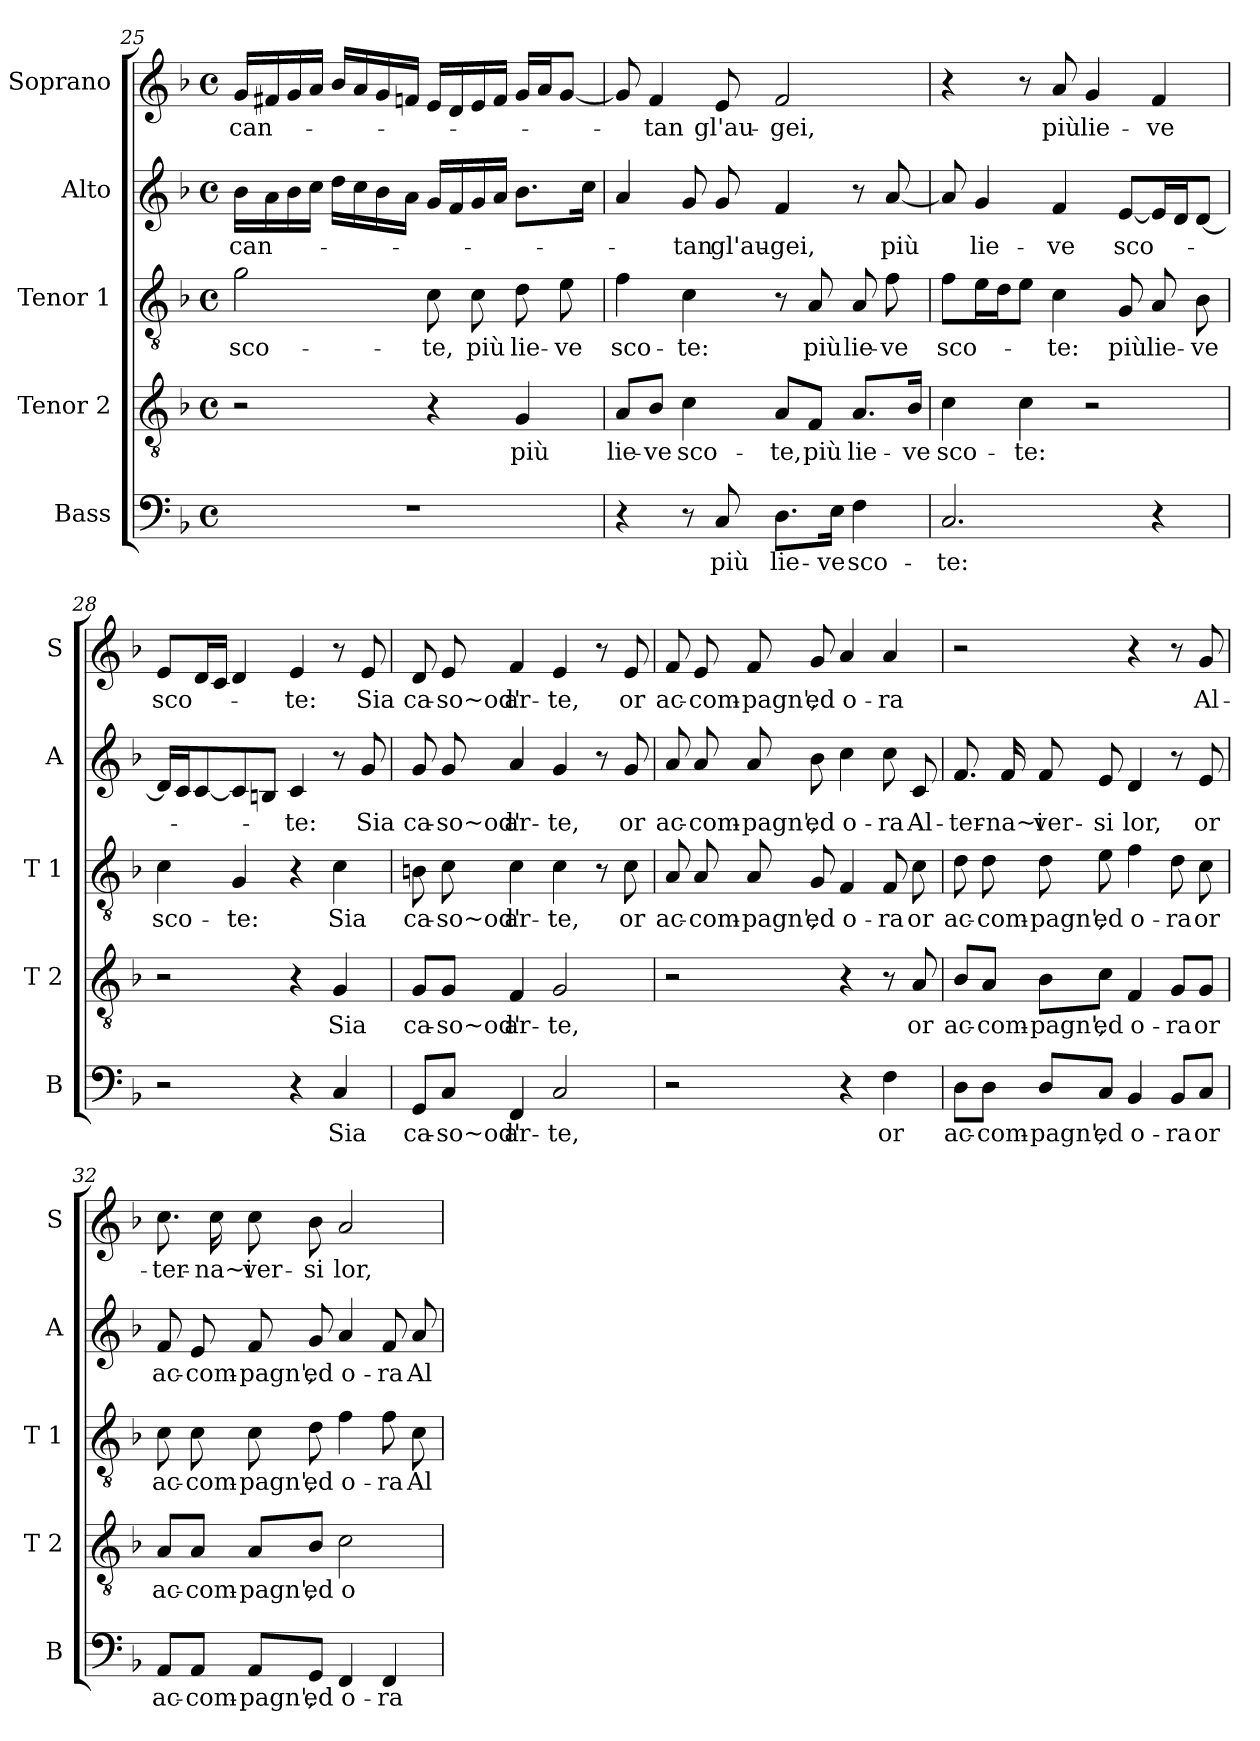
**kern	**text	**kern	**text	**kern	**text	**kern	**text	**kern	**text
*part5	*part5	*part4	*part4	*part3	*part3	*part2	*part2	*part1	*part1
*staff5	*staff5	*staff4	*staff4	*staff3	*staff3	*staff2	*staff2	*staff1	*staff1
*I"Bass	*	*I"Tenor 2	*	*I"Tenor 1	*	*I"Alto	*	*I"Soprano	*
*I'B	*	*I'T 2	*	*I'T 1	*	*I'A	*	*I'S	*
*clefF4	*	*clefGv2	*	*clefGv2	*	*clefG2	*	*clefG2	*
*k[b-]	*	*k[b-]	*	*k[b-]	*	*k[b-]	*	*k[b-]	*
*F:	*	*F:	*	*F:	*	*F:	*	*F:	*
*M4/4	*	*M4/4	*	*M4/4	*	*M4/4	*	*M4/4	*
*met(c)	*	*met(c)	*	*met(c)	*	*met(c)	*	*met(c)	*
=25	=25	=25	=25	=25	=25	=25	=25	=25	=25
1r	.	2r	.	2g\	sco-	16b-\LL	can-	16g/LL	can-
.	.	.	.	.	.	16a\	.	16f#X/	.
.	.	.	.	.	.	16b-\	.	16g/	.
.	.	.	.	.	.	16cc\JJ	.	16a/JJ	.
.	.	.	.	.	.	16dd\LL	.	16b-/LL	.
.	.	.	.	.	.	16cc\	.	16a/	.
.	.	.	.	.	.	16b-\	.	16g/	.
.	.	.	.	.	.	16a\JJ	.	16fn/JJ	.
.	.	4r	.	8c\	-te,	16g/LL	.	16e/LL	.
.	.	.	.	.	.	16f/	.	16d/	.
.	.	.	.	8c\	più	16g/	.	16e/	.
.	.	.	.	.	.	16a/JJ	.	16f/JJ	.
.	.	4G/	più	8d\	lie-	8.b-\L	.	16g/LL	.
.	.	.	.	.	.	.	.	16a/J	.
.	.	.	.	8e\	-ve	.	.	[8g/J	.
.	.	.	.	.	.	16cc\Jk	.	.	.
=26	=26	=26	=26	=26	=26	=26	=26	=26	=26
4r	.	8A/L	lie-	4f\	sco-	4a/	.	8g/]	.
.	.	8B-/J	-ve	.	.	.	.	4f/	-tan
8r	.	4c\	sco-	4c\	-te:	8g/	-tan	.	.
8C/	più	.	.	.	.	8g/	gl'au-	8e/	gl'au-
8.D\L	lie-	8A/L	-te,	8r	.	4f/	-gei,	2f/	-gei,
.	.	8F/J	più	8A/	più	.	.	.	.
16E\Jk	-ve	.	.	.	.	.	.	.	.
4F\	sco-	8.A/L	lie-	8A/	lie-	8r	.	.	.
.	.	.	.	8f\	-ve	[8a/	più	.	.
.	.	16B-/Jk	-ve	.	.	.	.	.	.
!!LO:LB:g=z
=27	=27	=27	=27	=27	=27	=27	=27	=27	=27
2.C/	-te:	4c\	sco-	8f\L	sco-	8a/]	.	4r	.
.	.	.	.	16e\L	.	4g/	lie-	.	.
.	.	.	.	16d\J	.	.	.	.	.
.	.	4c\	-te:	8e\J	.	.	.	8r	.
.	.	.	.	4c\	-te:	4f/	-ve	8a/	più
.	.	2r	.	.	.	.	.	4g/	lie-
.	.	.	.	8G/	più	[8e/L	sco-	.	.
4r	.	.	.	8A/	lie-	16e/L]	.	4f/	-ve
.	.	.	.	.	.	16d/J	.	.	.
.	.	.	.	8B-\	-ve	[8d/J	.	.	.
=28	=28	=28	=28	=28	=28	=28	=28	=28	=28
2r	.	2r	.	4c\	sco-	16d/LL]	.	8e/L	sco-
.	.	.	.	.	.	16c/J	.	.	.
.	.	.	.	.	.	[8c/	.	16d/L	.
.	.	.	.	.	.	.	.	16c/JJ	.
.	.	.	.	4G/	-te:	8c/]	.	4d/	.
.	.	.	.	.	.	8Bn/J	.	.	.
4r	.	4r	.	4r	.	4c/	-te:	4e/	-te:
4C/	Sia	4G/	Sia	4c\	Sia	8r	.	8r	.
.	.	.	.	.	.	8g/	Sia	8e/	Sia
=29	=29	=29	=29	=29	=29	=29	=29	=29	=29
8GG/L	ca-	8G/L	ca-	8Bn\	ca-	8g/	ca-	8d/	ca-
8C/J	-so~od'	8G/J	-so~od'	8c\	-so~od'	8g/	-so~od'	8e/	-so~od'
4FF/	ar-	4F/	ar-	4c\	ar-	4a/	ar-	4f/	ar-
2C/	-te,	2G/	-te,	4c\	-te,	4g/	-te,	4e/	-te,
.	.	.	.	8r	.	8r	.	8r	.
.	.	.	.	8c\	or	8g/	or	8e/	or
=30	=30	=30	=30	=30	=30	=30	=30	=30	=30
2r	.	2r	.	8A/	ac-	8a/	ac-	8f/	ac-
.	.	.	.	8A/	-com-	8a/	-com-	8e/	-com-
.	.	.	.	8A/	-pagn',	8a/	-pagn',	8f/	-pagn',
.	.	.	.	8G/	ed	8b-\	ed	8g/	ed
4r	.	4r	.	4F/	o-	4cc\	o-	4a/	o-
4F\	or	8r	.	8F/	-ra	8cc\	-ra	4a/	-ra
.	.	8A/	or	8c\	or	8c/	Al-	.	.
!!LO:LB:g=z
=31	=31	=31	=31	=31	=31	=31	=31	=31	=31
8D\L	ac-	8B-/L	ac-	8d\	ac-	8.f/	-ter-	2r	.
8D\J	-com-	8A/J	-com-	8d\	-com-	.	.	.	.
.	.	.	.	.	.	16f/	-na~i	.	.
8D/L	-pagn',	8B-\L	-pagn',	8d\	-pagn',	8f/	ver-	.	.
8C/J	ed	8c\J	ed	8e\	ed	8e/	-si	.	.
4BB-/	o-	4F/	o-	4f\	o-	4d/	lor,	4r	.
8BB-/L	-ra	8G/L	-ra	8d\	-ra	8r	.	8r	.
8C/J	or	8G/J	or	8c\	or	8e/	or	8g/	Al-
=32	=32	=32	=32	=32	=32	=32	=32	=32	=32
8AA/L	ac-	8A/L	ac-	8c\	ac-	8f/	ac-	8.cc\	-ter-
8AA/J	-com-	8A/J	-com-	8c\	-com-	8e/	-com-	.	.
.	.	.	.	.	.	.	.	16cc\	-na~i
8AA/L	-pagn',	8A/L	-pagn',	8c\	-pagn',	8f/	-pagn',	8cc\	ver-
8GG/J	ed	8B-/J	ed	8d\	ed	8g/	ed	8b-\	-si
4FF/	o-	2c\	o-	4f\	o-	4a/	o-	2a/	lor,
4FF/	-ra	.	.	8f\	-ra	8f/	-ra	.	.
.	.	.	.	8c\	Al-	8a/	Al-	.	.
=	=	=	=	=	=	=	=	=	=
*-	*-	*-	*-	*-	*-	*-	*-	*-	*-
